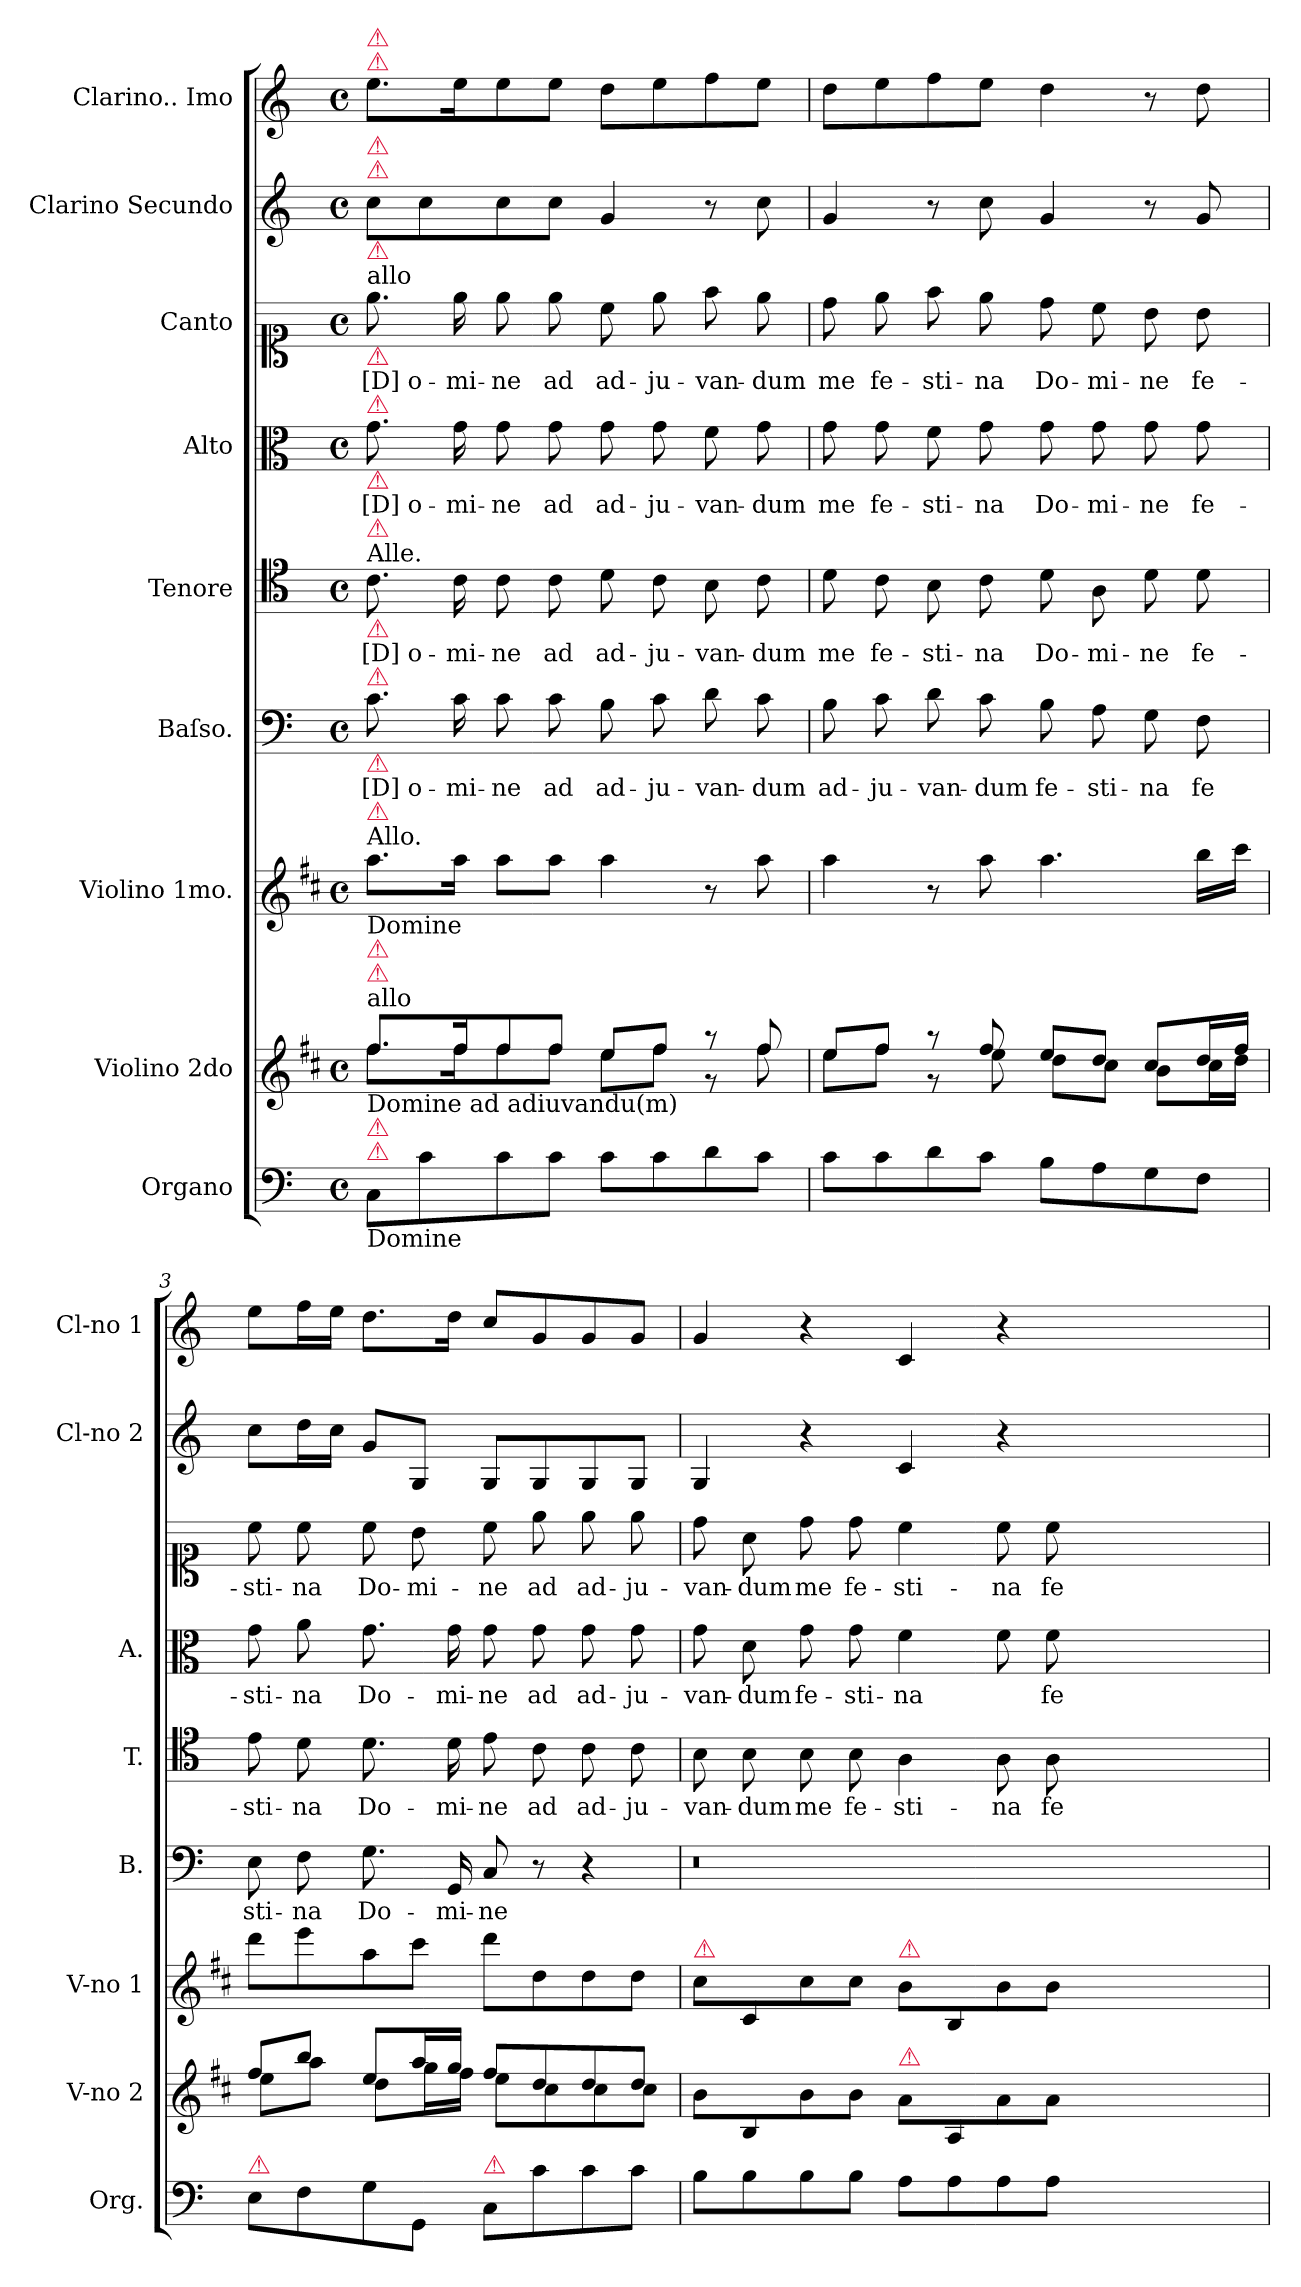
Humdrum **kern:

**kern	**kern	**kern	**kern	**text	**kern	**text	**kern	**text	**kern	**text	**kern	**kern
*part9	*part8	*part7	*part6	*part6	*part5	*part5	*part4	*part4	*part3	*part3	*part2	*part1
*staff9	*staff8	*staff7	*staff6	*staff6	*staff5	*staff5	*staff4	*staff4	*staff3	*staff3	*staff2	*staff1
*I"Organo	*I"Violino 2do	*I"Violino 1mo.	*I"Baſso.	*	*I"Tenore	*	*I"Alto	*	*I"Canto	*	*I"Clarino Secundo	*I"Clarino.. Imo
*I'Org.	*I'V-no 2	*I'V-no 1	*I'B.	*	*I'T.	*	*I'A.	*	*	*	*I'Cl-no 2	*I'Cl-no 1
*clefF4	*clefG2	*clefG2	*clefF4	*	*clefC4	*	*clefC3	*	*clefC1	*	*clefG2	*clefG2
*	*ITrd1c2	*ITrd1c2	*	*	*	*	*	*	*	*	*	*
*k[]	*k[]	*k[]	*k[]	*	*k[]	*	*k[]	*	*k[]	*	*k[]	*k[]
*C:	*C:	*C:	*C:	*	*C:	*	*C:	*	*C:	*	*C:	*C:
*M4/4	*M4/4	*M4/4	*M4/4	*	*M4/4	*	*M4/4	*	*M4/4	*	*M4/4	*M4/4
*met(c)	*met(c)	*met(c)	*met(c)	*	*met(c)	*	*met(c)	*	*met(c)	*	*met(c)	*met(c)
=1	=1	=1	=1	=1	=1	=1	=1	=1	=1	=1	=1	=1
*	*^	*	*	*	*	*	*	*	*	*	*	*
!	!	!	!	!	!	!	!	!	!	!	!	!	!LO:TX:a:color=crimson:t=⚠
!	!	!	!	!	!	!	!	!	!	!	!	!	!LO:TX:a:color=crimson:t=⚠
!	!	!	!	!	!	!	!	!	!	!	!	!LO:TX:a:color=crimson:t=⚠	!
!	!	!	!	!	!	!	!	!	!	!	!	!LO:TX:a:color=crimson:t=⚠	!
!	!	!	!	!	!	!	!	!	!	!LO:TX:a:t=allo	!	!	!
!	!	!	!	!	!	!	!	!	!	!LO:TX:b:color=crimson:t=⚠	!	!	!
!	!	!	!	!	!	!	!	!	!	!LO:TX:a:color=crimson:t=⚠	!	!	!
!	!	!	!	!	!	!	!	!LO:TX:b:color=crimson:t=⚠	!	!	!	!	!
!	!	!	!	!	!	!	!	!LO:TX:a:color=crimson:t=⚠	!	!	!	!	!
!	!	!	!	!	!	!LO:TX:a:t=Alle.	!	!	!	!	!	!	!
!	!	!	!	!	!	!LO:TX:b:color=crimson:t=⚠	!	!	!	!	!	!	!
!	!	!	!	!	!	!LO:TX:a:color=crimson:t=⚠	!	!	!	!	!	!	!
!	!	!	!	!LO:TX:b:color=crimson:t=⚠	!	!	!	!	!	!	!	!	!
!	!	!	!	!LO:TX:a:color=crimson:t=⚠	!	!	!	!	!	!	!	!	!
!	!	!	!LO:TX:a:t=Allo.	!	!	!	!	!	!	!	!	!	!
!	!	!	!LO:TX:b:t=Domine	!	!	!	!	!	!	!	!	!	!
!	!	!	!LO:TX:a:color=crimson:t=⚠	!	!	!	!	!	!	!	!	!	!
!	!LO:TX:a:t=allo	!	!	!	!	!	!	!	!	!	!	!	!
!	!LO:TX:b:t=Domine ad adiuvandu(m)	!	!	!	!	!	!	!	!	!	!	!	!
!	!LO:TX:a:color=crimson:t=⚠	!	!	!	!	!	!	!	!	!	!	!	!
!	!LO:TX:a:color=crimson:t=⚠	!	!	!	!	!	!	!	!	!	!	!	!
!LO:TX:a:color=crimson:t=⚠	!	!	!	!	!	!	!	!	!	!	!	!	!
!LO:TX:b:t=Domine	!	!	!	!	!	!	!	!	!	!	!	!	!
!LO:TX:a:color=crimson:t=⚠	!	!	!	!	!	!	!	!	!	!	!	!	!
8C/L	8.ee/L	8.ee\L	8.gg\L	8.c\	[D]o-	8.c\	[D]o-	8.g\	[D]o-	8.ee\	[D]o-	8cc\L	8.ee\L
8c\	.	.	.	.	.	.	.	.	.	.	.	8cc\	.
.	16ee/K	16ee\K	16gg\Jk	16c\	-mi-	16c\	-mi-	16g\	-mi-	16ee\	-mi-	.	16ee\K
8c\	8ee/	8ee\	8gg\L	8c\	-ne	8c\	-ne	8g\	-ne	8ee\	-ne	8cc\	8ee\
8c\J	8ee/J	8ee\J	8gg\J	8c\	ad	8c\	ad	8g\	ad	8ee\	ad	8cc\J	8ee\J
8c\L	8dd/L	8dd\L	4gg\	8B\	ad-	8d\	ad-	8g\	ad-	8cc\	ad-	4g/	8dd\L
8c\	8ee/J	8ee\J	.	8c\	-ju-	8c\	-ju-	8g\	-ju-	8ee\	-ju-	.	8ee\
8d\	8r	8r	8r	8d\	-van-	8B\	-van-	8f\	-van-	8ff\	-van-	8r	8ff\
8c\J	8ee/	8ee\	8gg\	8c\	-dum	8c\	-dum	8g\	-dum	8ee\	-dum	8cc\	8ee\J
=2	=2	=2	=2	=2	=2	=2	=2	=2	=2	=2	=2	=2	=2
!	!	!	!	!	!LO:LY:i	!	!	!	!	!	!	!	!
8c\L	8dd/L	8dd\L	4gg\	8B\	ad-	8d\	me	8g\	me	8dd\	me	4g/	8dd\L
!	!	!	!	!	!LO:LY:i	!	!	!	!	!	!	!	!
8c\	8ee/J	8ee\J	.	8c\	-ju-	8c\	fe-	8g\	fe-	8ee\	fe-	.	8ee\
!	!	!	!	!	!LO:LY:i	!	!	!	!	!	!	!	!
8d\	8r	8r	8r	8d\	-van-	8B\	-sti-	8f\	-sti-	8ff\	-sti-	8r	8ff\
!	!	!	!	!	!LO:LY:i	!	!	!	!	!	!	!	!
8c\J	8ee/	8dd\	8gg\	8c\	-dum	8c\	-na	8g\	-na	8ee\	-na	8cc\	8ee\J
8B\L	8dd/L	8cc\L	4.gg\	8B\	fe-	8d\	Do-	8g\	Do-	8dd\	Do-	4g/	4dd\
8A\	8cc/J	8b\J	.	8A\	-sti-	8A\	-mi-	8g\	-mi-	8cc\	-mi-	.	.
8G\	8b/L	8a\L	.	8G\	-na	8d\	-ne	8g\	-ne	8b\	-ne	8r	8r
!	!	!	!	!	!LO:LY:i	!	!	!	!	!	!	!	!
8F\J	16cc/L	16b\L	16aa\LL	8F\	fe	8d\	fe-	8g\	fe-	8b\	fe-	8g/	8dd\
.	16ee/JJ	16cc\JJ	16bb\JJ	.	.	.	.	.	.	.	.	.	.
=3	=3	=3	=3	=3	=3	=3	=3	=3	=3	=3	=3	=3	=3
!LO:TX:a:color=crimson:t=⚠	!	!	!	!	!	!	!	!	!	!	!	!	!
!	!	!	!	!	!LO:LY:i	!	!	!	!	!	!	!	!
8E\L	8ee/L	8dd\L	8ccc\L	8E\	-sti-	8e\	-sti-	8g\	-sti-	8cc\	-sti-	8cc\L	8ee\L
!	!	!	!	!	!LO:LY:i	!	!	!	!	!	!	!	!
8F\	8aa/J	8gg\J	8ddd\	8F\	-na	8d\	-na	8a\	-na	8cc\	-na	16dd\L	16ff\L
.	.	.	.	.	.	.	.	.	.	.	.	16cc\JJ	16ee\JJ
8G\	8dd/L	8cc\L	8gg\	8.G\	Do-	8.d\	Do-	8.g\	Do-	8cc\	Do-	8g/L	8.dd\L
8GG/J	16gg\L	16ff\L	8bb\J	.	.	.	.	.	.	8b\	-mi-	8G/J	.
.	16ffJJ	16eeJJ	.	16GG/	-mi-	16d\	-mi-	16g\	-mi-	.	.	.	16dd\Jk
!LO:TX:a:color=crimson:t=⚠	!	!	!	!	!	!	!	!	!	!	!	!	!
8C/L	8ee/L	8dd\L	8ccc\L	8C/	-ne	8e\	-ne	8g\	-ne	8cc\	-ne	8G/L	8cc/L
8c\	8cc/	8b\	8cc\	8r	.	8c\	ad	8g\	ad	8ee\	ad	8G/	8g/
8c\	8cc/	8b\	8cc\	4r	.	8c\	ad-	8g\	ad-	8ee\	ad-	8G/	8g/
8c\J	8cc/J	8b\J	8cc\J	.	.	8c\	-ju-	8g\	-ju-	8ee\	-ju-	8G/J	8g/J
=4	=4	=4	=4	=4	=4	=4	=4	=4	=4	=4	=4	=4	=4
!	!	!	!LO:TX:a:color=crimson:t=⚠	!	!	!	!	!	!	!	!	!	!
!	!LO:TX:a:color=crimson:t=⚠	!	!	!	!	!	!	!	!	!	!	!	!
*	*v	*v	*	*	*	*	*	*	*	*	*	*	*
8B\L	8a\L	8b\L	0r	.	8B\	-van-	8g\	-van-	8dd\	-van-	4G/	4g/
8B\	8A/	8B/	.	.	8B\	-dum	8d\	-dum	8a\	-dum	.	.
8B\	8a\	8b\	.	.	8B\	me	8g\	fe-	8dd\	me	4r	4r
8B\J	8a\J	8b\J	.	.	8B\	fe-	8g\	-sti-	8dd\	fe-	.	.
!	!	!LO:TX:a:color=crimson:t=⚠	!	!	!	!	!	!	!	!	!	!
!	!LO:TX:a:color=crimson:t=⚠	!	!	!	!	!	!	!	!	!	!	!
8A\L	8g\L	8a\L	.	.	4A\	-sti-	4f\	-na	4cc\	-sti-	4c/	4c/
8A\	8G/	8A/	.	.	.	.	.	.	.	.	.	.
8A\	8g\	8a\	.	.	8A\	-na	8f\	.	8cc\	-na	4r	4r
!	!	!	!	!	!	!	!	!LO:LY:i	!	!LO:LY:i	!	!
8A\J	8g\J	8a\J	.	.	8A\	fe-	8f\	fe-	8cc\	fe-	.	.
1ryy	1ryy	1ryy	.	.	1ryy	.	1ryy	.	1ryy	.	1ryy	1ryy
=	=	=	=	=	=	=	=	=	=	=	=	=
*-	*-	*-	*-	*-	*-	*-	*-	*-	*-	*-	*-	*-
